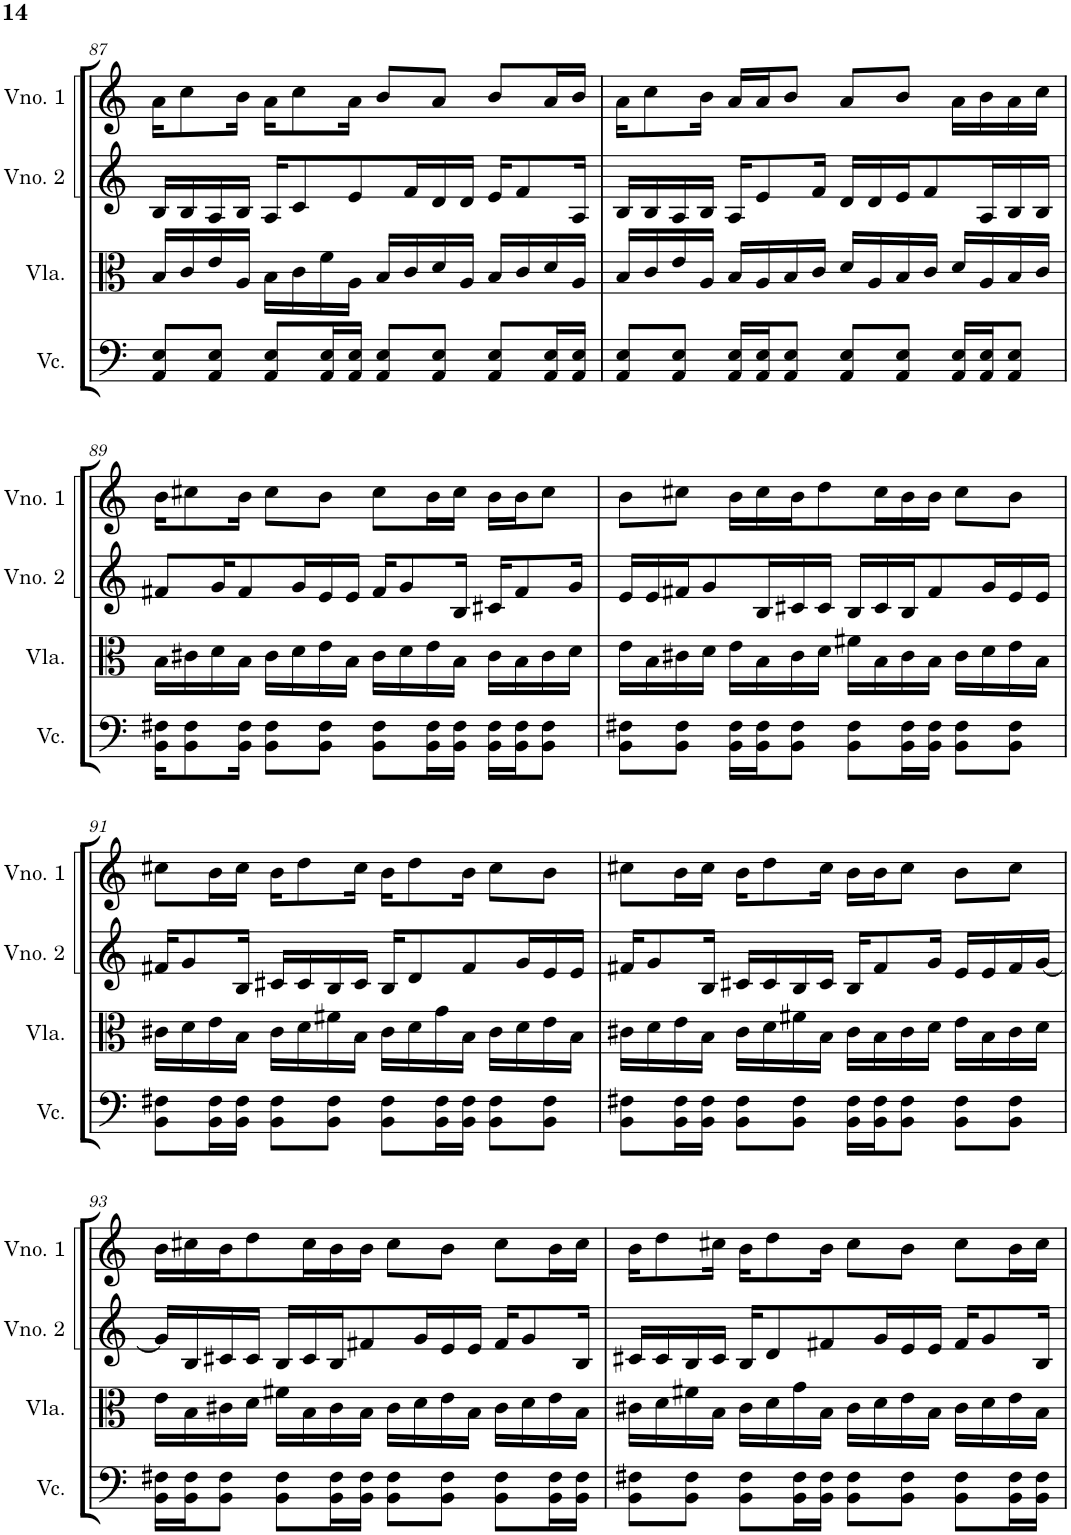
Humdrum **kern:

**kern	**kern	**kern	**kern
*part4	*part3	*part2	*part1
*staff4	*staff3	*staff2	*staff1
*I"Violoncelo	*I"Viola	*I"Violino 2	*I"Violino 1
*I'Vc.	*I'Vla.	*I'Vno. 2	*I'Vno. 1
!!LO:PB:g=z
*clefF4	*clefC3	*clefG2	*clefG2
*k[]	*k[]	*k[]	*k[]
*M4/4	*M4/4	*M4/4	*M4/4
=87	=87	=87	=87
8AA/ 8E/L	16B/LL	16B/LL	16a\KL
.	16c/	16B/	8cc\
8AA/ 8E/J	16e/	16A/	.
.	16A/JJ	16B/JJ	16b\Jk
8AA/ 8E/L	16B\LL	16A/KL	16a\KL
.	16c\	8c/	8cc\
16AA/ 16E/L	16f\	.	.
16AA/ 16E/JJ	16A\JJ	8e/	16a\Jk
8AA/ 8E/L	16B/LL	.	8b/L
.	16c/	16f/L	.
8AA/ 8E/J	16d/	16d/	8a/J
.	16A/JJ	16d/JJ	.
8AA/ 8E/L	16B/LL	16e/KL	8b/L
.	16c/	8f/	.
16AA/ 16E/L	16d/	.	16a/L
16AA/ 16E/JJ	16A/JJ	16A/Jk	16b/JJ
=88	=88	=88	=88
8AA/ 8E/L	16B/LL	16B/LL	16a\KL
.	16c/	16B/	8cc\
8AA/ 8E/J	16e/	16A/	.
.	16A/JJ	16B/JJ	16b\Jk
16AA/ 16E/LL	16B/LL	16A/KL	16a/LL
16AA/ 16E/J	16A/	8e/	16a/J
8AA/ 8E/J	16B/	.	8b/J
.	16c/JJ	16f/Jk	.
8AA/ 8E/L	16d/LL	16d/LL	8a/L
.	16A/	16d/	.
8AA/ 8E/J	16B/	16e/J	8b/J
.	16c/JJ	8f/	.
16AA/ 16E/LL	16d/LL	.	16a\LL
16AA/ 16E/J	16A/	16A/L	16b\
8AA/ 8E/J	16B/	16B/	16a\
.	16c/JJ	16B/JJ	16cc\JJ
!!LO:LB:g=z
=89	=89	=89	=89
16BB\ 16F#X\KL	16B\LL	8f#X/L	16b\KL
8BB\ 8F#\	16c#X\	.	8cc#X\
.	16d\	16g/K	.
16BB\ 16F#\Jk	16B\JJ	8f#/	16b\Jk
8BB\ 8F#\L	16c#\LL	.	8cc#\L
.	16d\	16g/L	.
8BB\ 8F#\J	16e\	16e/	8b\J
.	16B\JJ	16e/JJ	.
8BB\ 8F#\L	16c#\LL	16f#/KL	8cc#\L
.	16d\	8g/	.
16BB\ 16F#\L	16e\	.	16b\L
16BB\ 16F#\JJ	16B\JJ	16B/Jk	16cc#\JJ
16BB\ 16F#\LL	16c#\LL	16c#X/KL	16b\LL
16BB\ 16F#\J	16B\	8f#/	16b\J
8BB\ 8F#\J	16c#\	.	8cc#\J
.	16d\JJ	16g/Jk	.
=90	=90	=90	=90
8BB\ 8F#X\L	16e\LL	16e/LL	8b\L
.	16B\	16e/	.
8BB\ 8F#\J	16c#X\	16f#X/J	8cc#X\J
.	16d\JJ	8g/	.
16BB\ 16F#\LL	16e\LL	.	16b\LL
16BB\ 16F#\J	16B\	16B/L	16cc#\
8BB\ 8F#\J	16c#\	16c#X/	16b\J
.	16d\JJ	16c#/JJ	8dd\
8BB\ 8F#\L	16f#X\LL	16B/LL	.
.	16B\	16c#/	16cc#\L
16BB\ 16F#\L	16c#\	16B/J	16b\
16BB\ 16F#\JJ	16B\JJ	8f#/	16b\JJ
8BB\ 8F#\L	16c#\LL	.	8cc#\L
.	16d\	16g/L	.
8BB\ 8F#\J	16e\	16e/	8b\J
.	16B\JJ	16e/JJ	.
!!LO:LB:g=z
=91	=91	=91	=91
8BB\ 8F#X\L	16c#X\LL	16f#X/KL	8cc#X\L
.	16d\	8g/	.
16BB\ 16F#\L	16e\	.	16b\L
16BB\ 16F#\JJ	16B\JJ	16B/Jk	16cc#\JJ
8BB\ 8F#\L	16c#\LL	16c#X/LL	16b\KL
.	16d\	16c#/	8dd\
8BB\ 8F#\J	16f#X\	16B/	.
.	16B\JJ	16c#/JJ	16cc#\Jk
8BB\ 8F#\L	16c#\LL	16B/KL	16b\KL
.	16d\	8d/	8dd\
16BB\ 16F#\L	16g\	.	.
16BB\ 16F#\JJ	16B\JJ	8f#/	16b\Jk
8BB\ 8F#\L	16c#\LL	.	8cc#\L
.	16d\	16g/L	.
8BB\ 8F#\J	16e\	16e/	8b\J
.	16B\JJ	16e/JJ	.
=92	=92	=92	=92
8BB\ 8F#X\L	16c#X\LL	16f#X/KL	8cc#X\L
.	16d\	8g/	.
16BB\ 16F#\L	16e\	.	16b\L
16BB\ 16F#\JJ	16B\JJ	16B/Jk	16cc#\JJ
8BB\ 8F#\L	16c#\LL	16c#X/LL	16b\KL
.	16d\	16c#/	8dd\
8BB\ 8F#\J	16f#X\	16B/	.
.	16B\JJ	16c#/JJ	16cc#\Jk
16BB\ 16F#\LL	16c#\LL	16B/KL	16b\LL
16BB\ 16F#\J	16B\	8f#/	16b\J
8BB\ 8F#\J	16c#\	.	8cc#\J
.	16d\JJ	16g/Jk	.
8BB\ 8F#\L	16e\LL	16e/LL	8b\L
.	16B\	16e/	.
8BB\ 8F#\J	16c#\	16f#/	8cc#\J
.	16d\JJ	[16g/JJ	.
!!LO:LB:g=z
=93	=93	=93	=93
16BB\ 16F#X\LL	16e\LL	16g/LL]	16b\LL
16BB\ 16F#\J	16B\	16B/	16cc#X\
8BB\ 8F#\J	16c#X\	16c#X/	16b\J
.	16d\JJ	16c#/JJ	8dd\
8BB\ 8F#\L	16f#X\LL	16B/LL	.
.	16B\	16c#/	16cc#\L
16BB\ 16F#\L	16c#\	16B/J	16b\
16BB\ 16F#\JJ	16B\JJ	8f#X/	16b\JJ
8BB\ 8F#\L	16c#\LL	.	8cc#\L
.	16d\	16g/L	.
8BB\ 8F#\J	16e\	16e/	8b\J
.	16B\JJ	16e/JJ	.
8BB\ 8F#\L	16c#\LL	16f#/KL	8cc#\L
.	16d\	8g/	.
16BB\ 16F#\L	16e\	.	16b\L
16BB\ 16F#\JJ	16B\JJ	16B/Jk	16cc#\JJ
=94	=94	=94	=94
8BB\ 8F#X\L	16c#X\LL	16c#X/LL	16b\KL
.	16d\	16c#/	8dd\
8BB\ 8F#\J	16f#X\	16B/	.
.	16B\JJ	16c#/JJ	16cc#X\Jk
8BB\ 8F#\L	16c#\LL	16B/KL	16b\KL
.	16d\	8d/	8dd\
16BB\ 16F#\L	16g\	.	.
16BB\ 16F#\JJ	16B\JJ	8f#X/	16b\Jk
8BB\ 8F#\L	16c#\LL	.	8cc#\L
.	16d\	16g/L	.
8BB\ 8F#\J	16e\	16e/	8b\J
.	16B\JJ	16e/JJ	.
8BB\ 8F#\L	16c#\LL	16f#/KL	8cc#\L
.	16d\	8g/	.
16BB\ 16F#\L	16e\	.	16b\L
16BB\ 16F#\JJ	16B\JJ	16B/Jk	16cc#\JJ
=	=	=	=
*-	*-	*-	*-
